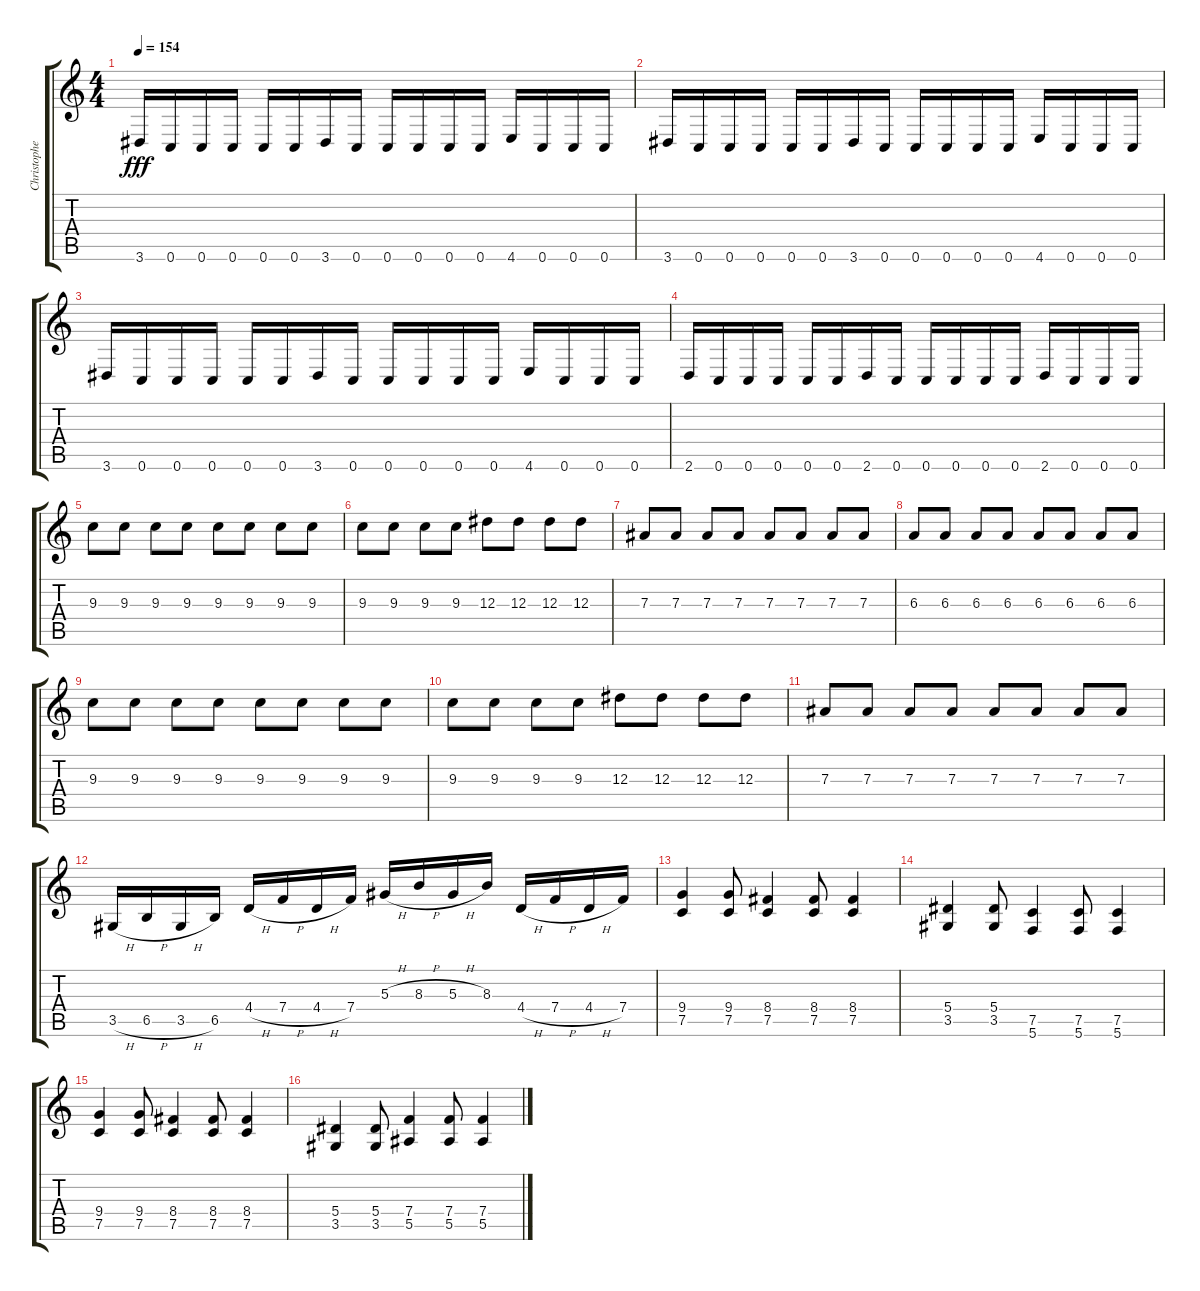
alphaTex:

\track ("Christopher Amott" "Christophe") {instrument overdrivenguitar}
\staff {score tabs}
\tuning (C4 G3 Eb3 Bb2 F2 C2) {hide}
\ts (4 4)
\tempo 154
\clef g2
\ks c
3.6.16{dy fff} 0.6.16 0.6.16 0.6.16 0.6.16 0.6.16 3.6.16 0.6.16 0.6.16 0.6.16 0.6.16 0.6.16 4.6.16 0.6.16 0.6.16 0.6.16 |
3.6.16 0.6.16 0.6.16 0.6.16 0.6.16 0.6.16 3.6.16 0.6.16 0.6.16 0.6.16 0.6.16 0.6.16 4.6.16 0.6.16 0.6.16 0.6.16 |
3.6.16 0.6.16 0.6.16 0.6.16 0.6.16 0.6.16 3.6.16 0.6.16 0.6.16 0.6.16 0.6.16 0.6.16 4.6.16 0.6.16 0.6.16 0.6.16 |
2.6.16 0.6.16 0.6.16 0.6.16 0.6.16 0.6.16 2.6.16 0.6.16 0.6.16 0.6.16 0.6.16 0.6.16 2.6.16 0.6.16 0.6.16 0.6.16 |
9.3.8{volume 16 balance 8} 9.3.8 9.3.8 9.3.8 9.3.8 9.3.8 9.3.8 9.3.8 |
9.3.8 9.3.8 9.3.8 9.3.8 12.3.8 12.3.8 12.3.8 12.3.8 |
7.3.8 7.3.8 7.3.8 7.3.8 7.3.8 7.3.8 7.3.8 7.3.8 |
6.3.8 6.3.8 6.3.8 6.3.8 6.3.8 6.3.8 6.3.8 6.3.8 |
9.3.8 9.3.8 9.3.8 9.3.8 9.3.8 9.3.8 9.3.8 9.3.8 |
9.3.8 9.3.8 9.3.8 9.3.8 12.3.8 12.3.8 12.3.8 12.3.8 |
7.3.8 7.3.8 7.3.8 7.3.8 7.3.8 7.3.8 7.3.8 7.3.8 |
3.5{h}.16{volume 13 balance 0} 6.5{h}.16 3.5{h}.16 6.5.16 4.4{h}.16 7.4{h}.16 4.4{h}.16 7.4.16 5.3{h}.16 8.3{h}.16 5.3{h}.16 8.3.16 4.4{h}.16 7.4{h}.16 4.4{h}.16 7.4.16 |
(9.4 7.5).4 (9.4 7.5).8 (8.4 7.5).4 (8.4 7.5).8 (8.4 7.5).4 |
(5.4 3.5).4 (5.4 3.5).8 (7.5 5.6).4 (7.5 5.6).8 (7.5 5.6).4 |
(9.4 7.5).4 (9.4 7.5).8 (8.4 7.5).4 (8.4 7.5).8 (8.4 7.5).4 |
(5.4 3.5).4 (5.4 3.5).8 (7.4 5.5).4 (7.4 5.5).8 (7.4 5.5).4
